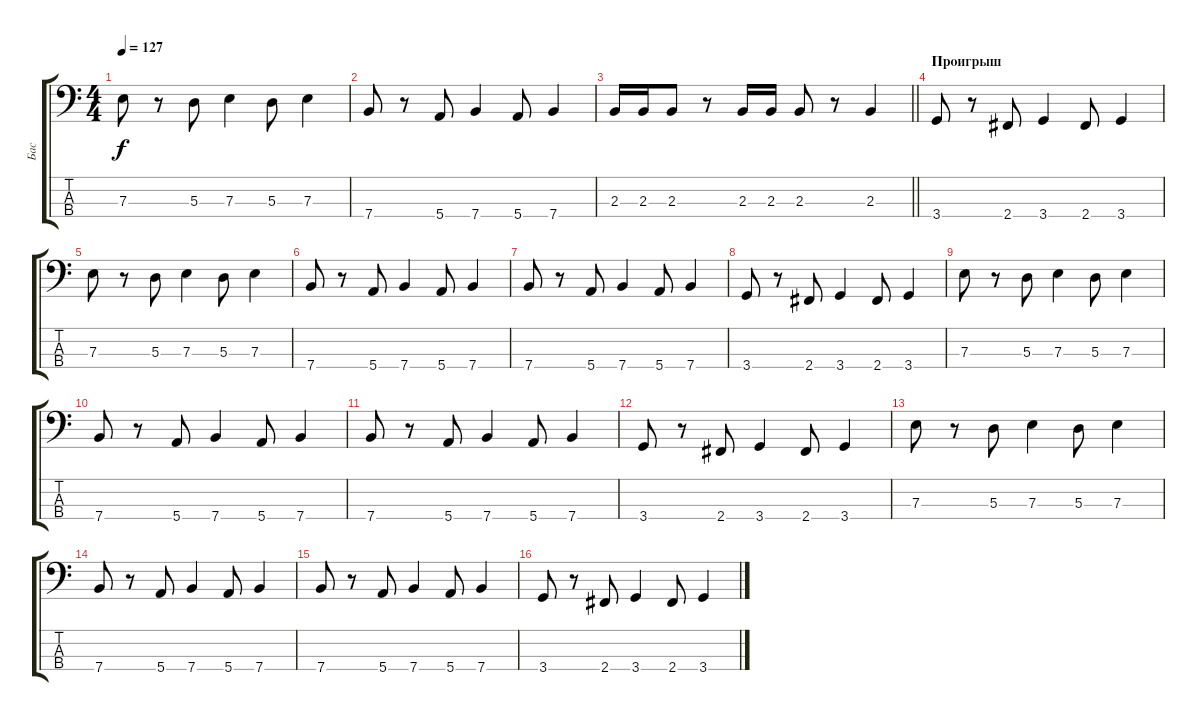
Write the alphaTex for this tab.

\track ("Бас" "Бас") {instrument electricbassfinger}
\staff {score tabs}
\tuning (G2 D2 A1 E1) {hide}
\ts (4 4)
\tempo 127
\clef f4
\ks c
7.3.8{dy f} r.8 5.3.8 7.3.4 5.3.8 7.3.4 |
7.4.8 r.8 5.4.8 7.4.4 5.4.8 7.4.4 |
\barLineRight lightlight
2.3.16 2.3.16 2.3.8 r.8 2.3.16 2.3.16 2.3.8 r.8 2.3.4 |
\section ("" "Проигрыш")
3.4.8 r.8 2.4.8 3.4.4 2.4.8 3.4.4 |
7.3.8 r.8 5.3.8 7.3.4 5.3.8 7.3.4 |
7.4.8 r.8 5.4.8 7.4.4 5.4.8 7.4.4 |
7.4.8 r.8 5.4.8 7.4.4 5.4.8 7.4.4 |
3.4.8 r.8 2.4.8 3.4.4 2.4.8 3.4.4 |
7.3.8 r.8 5.3.8 7.3.4 5.3.8 7.3.4 |
7.4.8 r.8 5.4.8 7.4.4 5.4.8 7.4.4 |
7.4.8 r.8 5.4.8 7.4.4 5.4.8 7.4.4 |
3.4.8 r.8 2.4.8 3.4.4 2.4.8 3.4.4 |
7.3.8 r.8 5.3.8 7.3.4 5.3.8 7.3.4 |
7.4.8 r.8 5.4.8 7.4.4 5.4.8 7.4.4 |
7.4.8 r.8 5.4.8 7.4.4 5.4.8 7.4.4 |
3.4.8 r.8 2.4.8 3.4.4 2.4.8 3.4.4
